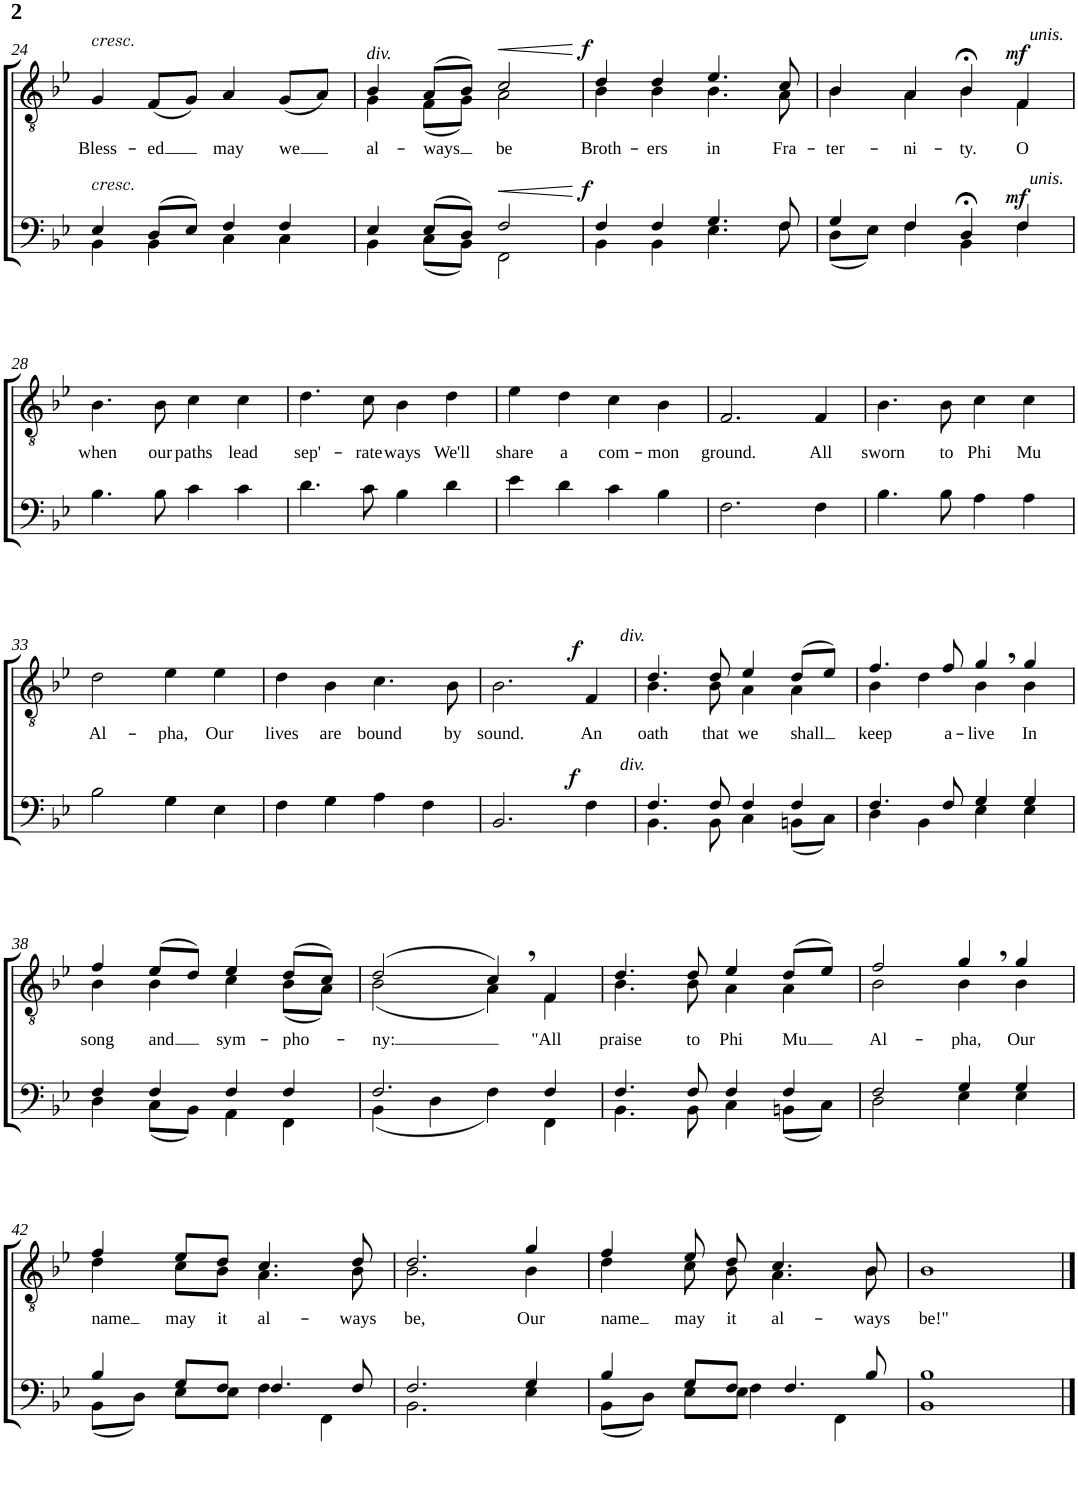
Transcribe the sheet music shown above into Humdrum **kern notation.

**kern	**dynam	**kern	**text	**dynam
*part2	*part2	*part1	*part1	*part1
*staff2	*staff2	*staff1	*staff1	*staff1
*I"Piano	*	*I"Piano	*	*
*I'Pno	*	*I'Pno	*	*
!!LO:PB:g=z
*clefF4	*	*clefGv2	*	*
*k[b-e-]	*	*k[b-e-]	*	*
*	*	*M4/4	*	*
*	*	*met(c)	*	*
=24	=24	=24	=24	=24
*^	*	*	*	*
!	!	!	!LO:TX:a:i:t=cresc.	!	!
!LO:TX:a:i:t=cresc.	!	!	!	!	!
!	!	!	!	!LO:LY:b	!
4E-/	4BB-\	.	4G/	Bless-	.
!	!	!	!	!LO:LY:b	!
(8D/L	4BB-\	.	(8F/L	-ed	.
8E-/J)	.	.	8G/J)	.	.
!	!	!	!	!LO:LY:b	!
4F/	4C\	.	4A/	may	.
!	!	!	!	!LO:LY:b	!
4F/	4C\	.	(8G/L	we	.
.	.	.	8A/J)	.	.
=25	=25	=25	=25	=25	=25
!	!	!	!LO:TX:a:i:t=div.	!	!
!	!	!	!	!LO:LY:b	!
*	*	*	*^	*	*
4E-/	4BB-\	.	4B-/	4G\	al-	.
!	!	!	!	!	!LO:LY:b	!
(8E-/L	(8C\L	.	(8A/L	(8F\L	-ways	.
8D/J)	8BB-\J)	.	8B-/J)	8G\J)	.	.
!	!	!LO:HP:b	!	!	!LO:LY:b	!LO:HP:b
2F/	2FF\	<	2c/	2A\	be	<
*v	*v	*	*	*	*	*
*	*	*v	*v	*	*
.	[	.	.	[
=26	=26	=26	=26	=26
*^	*	*	*	*
!	!	!LO:DY:a	!	!LO:LY:b	!LO:DY:a
*	*	*	*^	*	*
4F/	4BB-\	f	4d/	4B-\	Broth-	f
!	!	!	!	!	!LO:LY:b	!
4F/	4BB-\	.	4d/	4B-\	-ers	.
!	!	!	!	!	!LO:LY:b	!
4.G/	4.E-\	.	4.e-/	4.B-\	in	.
!	!	!	!	!	!LO:LY:b	!
8F/	8F\	.	8c/	8A\	Fra-	.
=27	=27	=27	=27	=27	=27	=27
!	!	!	!	!	!LO:LY:b	!
4G/	(8D\L	.	4B-/	4B-\	-ter-	.
.	8E-\J)	.	.	.	.	.
!	!	!	!	!	!LO:LY:b	!
4F/	4F\	.	4A/	4A\	-ni-	.
!	!	!	!	!	!LO:LY:b	!
4D;</	4BB-\	.	4B-;</	4B-\	-ty.	.
!	!	!	!LO:TX:a:i:t=unis.	!	!	!
!LO:TX:a:i:t=unis.	!	!	!	!	!	!
!	!	!LO:DY:a	!	!	!LO:LY:b	!LO:DY:a
4F/	4F\	mf	4F/	4F\	O	mf
!!LO:LB:g=z
=28	=28	=28	=28	=28	=28	=28
!	!	!	!	!	!LO:LY:b	!
*v	*v	*	*	*	*	*
*	*	*v	*v	*	*
4.B-\	.	4.B-\	when	.
!	!	!	!LO:LY:b	!
8B-\	.	8B-\	our	.
!	!	!	!LO:LY:b	!
4c\	.	4c\	paths	.
!	!	!	!LO:LY:b	!
4c\	.	4c\	lead	.
=29	=29	=29	=29	=29
!	!	!	!LO:LY:b	!
4.d\	.	4.d\	sep'-	.
!	!	!	!LO:LY:b	!
8c\	.	8c\	-rate	.
!	!	!	!LO:LY:b	!
4B-\	.	4B-\	ways	.
!	!	!	!LO:LY:b	!
4d\	.	4d\	We'll	.
=30	=30	=30	=30	=30
!	!	!	!LO:LY:b	!
4e-\	.	4e-\	share	.
!	!	!	!LO:LY:b	!
4d\	.	4d\	a	.
!	!	!	!LO:LY:b	!
4c\	.	4c\	com-	.
!	!	!	!LO:LY:b	!
4B-\	.	4B-\	-mon	.
=31	=31	=31	=31	=31
!	!	!	!LO:LY:b	!
2.F\	.	2.F/	ground.	.
!	!	!	!LO:LY:b	!
4F\	.	4F/	All	.
=32	=32	=32	=32	=32
!	!	!	!LO:LY:b	!
4.B-\	.	4.B-\	sworn	.
!	!	!	!LO:LY:b	!
8B-\	.	8B-\	to	.
!	!	!	!LO:LY:b	!
4A\	.	4c\	Phi	.
!	!	!	!LO:LY:b	!
4A\	.	4c\	Mu	.
!!LO:LB:g=z
=33	=33	=33	=33	=33
!	!	!	!LO:LY:b	!
2B-\	.	2d\	Al-	.
!	!	!	!LO:LY:b	!
4G\	.	4e-\	-pha,	.
!	!	!	!LO:LY:b	!
4E-\	.	4e-\	Our	.
=34	=34	=34	=34	=34
!	!	!	!LO:LY:b	!
4F\	.	4d\	lives	.
!	!	!	!LO:LY:b	!
4G\	.	4B-\	are	.
!	!	!	!LO:LY:b	!
4A\	.	4.c\	bound	.
4F\	.	.	.	.
!	!	!	!LO:LY:b	!
.	.	8B-\	by	.
=35	=35	=35	=35	=35
!	!	!	!LO:LY:b	!
2.BB-/	.	2.B-\	sound.	.
!	!LO:DY:a	!	!LO:LY:b	!LO:DY:a
4F\	f	4F/	An	f
=36	=36	=36	=36	=36
*^	*	*	*	*
!	!	!	!LO:TX:a:i:t=div.	!	!
!LO:TX:a:i:t=div.	!	!	!	!	!
!	!	!	!	!LO:LY:b	!
*	*	*	*^	*	*
4.F/	4.BB-\	.	4.d/	4.B-\	oath	.
!	!	!	!	!	!LO:LY:b	!
8F/	8BB-\	.	8d/	8B-\	that	.
!	!	!	!	!	!LO:LY:b	!
4F/	4C\	.	4e-/	4A\	we	.
!	!	!	!	!	!LO:LY:b	!
4F/	(8BBn\L	.	(8d/L	4A\	shall	.
.	8C\J)	.	8e-/J)	.	.	.
=37	=37	=37	=37	=37	=37	=37
!	!	!	!	!	!LO:LY:b	!
4.F/	4D\	.	4.f/	4B-\	keep	.
.	4BB-\	.	.	4d\	.	.
!	!	!	!	!	!LO:LY:b	!
8F/	.	.	8f/	.	a-	.
!	!	!	!	!	!LO:LY:b	!
4G/	4E-\	.	4g,/	4B-\	-live	.
!	!	!	!	!	!LO:LY:b	!
4G/	4E-\	.	4g/	4B-\	In	.
!!LO:LB:g=z	!!
=38	=38	=38	=38	=38	=38	=38
!	!	!	!	!	!LO:LY:b	!
4F/	4D\	.	4f/	4B-\	song	.
!	!	!	!	!	!LO:LY:b	!
4F/	(8C\L	.	(8e-/L	4B-\	and	.
.	8BB-\J)	.	8d/J)	.	.	.
!	!	!	!	!	!LO:LY:b	!
4F/	4AA\	.	4e-/	4c\	sym-	.
!	!	!	!	!	!LO:LY:b	!
4F/	4FF\	.	(8d/L	(8B-\L	-pho-	.
.	.	.	8c/J)	8A\J)	.	.
=39	=39	=39	=39	=39	=39	=39
!	!	!	!	!	!LO:LY:b	!
2.F/	(4BB-\	.	(2d/	(2B-\	-ny:	.
.	4D\	.	.	.	.	.
.	4F\)	.	4c,/)	4A\)	.	.
!	!	!	!	!	!LO:LY:b	!
4F/	4FF\	.	4F/	4F\	"All	.
=40	=40	=40	=40	=40	=40	=40
!	!	!	!	!	!LO:LY:b	!
4.F/	4.BB-\	.	4.d/	4.B-\	praise	.
!	!	!	!	!	!LO:LY:b	!
8F/	8BB-\	.	8d/	8B-\	to	.
!	!	!	!	!	!LO:LY:b	!
4F/	4C\	.	4e-/	4A\	Phi	.
!	!	!	!	!	!LO:LY:b	!
4F/	(8BBn\L	.	(8d/L	4A\	Mu	.
.	8C\J)	.	8e-/J)	.	.	.
=41	=41	=41	=41	=41	=41	=41
!	!	!	!	!	!LO:LY:b	!
2F/	2D\	.	2f/	2B-\	Al-	.
!	!	!	!	!	!LO:LY:b	!
4G/	4E-\	.	4g,/	4B-\	-pha,	.
!	!	!	!	!	!LO:LY:b	!
4G/	4E-\	.	4g/	4B-\	Our	.
!!LO:LB:g=z	!!
=42	=42	=42	=42	=42	=42	=42
!	!	!	!	!	!LO:LY:b	!
4B-/	(8BB-\L	.	4f/	4d\	name	.
.	8D\J)	.	.	.	.	.
!	!	!	!	!	!LO:LY:b	!
8G/L	8E-\L	.	8e-/L	8c\L	may	.
!	!	!	!	!	!LO:LY:b	!
8F/J	8E-\J	.	8d/J	8B-\J	it	.
!	!	!	!	!	!LO:LY:b	!
4.F/	4F\	.	4.c/	4.A\	al-	.
.	4FF\	.	.	.	.	.
!	!	!	!	!	!LO:LY:b	!
8F/	.	.	8d/	8B-\	-ways	.
=43	=43	=43	=43	=43	=43	=43
!	!	!	!	!	!LO:LY:b	!
2.F/	2.BB-\	.	2.d/	2.B-\	be,	.
!	!	!	!	!	!LO:LY:b	!
4G/	4E-\	.	4g/	4B-\	Our	.
=44	=44	=44	=44	=44	=44	=44
!	!	!	!	!	!LO:LY:b	!
4B-/	(8BB-\L	.	4f/	4d\	name	.
.	8D\J)	.	.	.	.	.
!	!	!	!	!	!LO:LY:b	!
8G/L	8E-\L	.	8e-/	8c\	may	.
!	!	!	!	!	!LO:LY:b	!
8F/J	8E-\J	.	8d/	8B-\	it	.
!	!	!	!	!	!LO:LY:b	!
4.F/	4F\	.	4.c/	4.A\	al-	.
.	4FF\	.	.	.	.	.
!	!	!	!	!	!LO:LY:b	!
8B-/	.	.	8B-/	8B-\	-ways	.
*v	*v	*	*	*	*	*
=45	=45	=45	=45	=45	=45
!	!	!	!	!LO:LY:b	!
*	*	*v	*v	*	*
1BB- 1B-	.	1B-	be!"	.
==	==	==	==	==
*-	*-	*-	*-	*-
